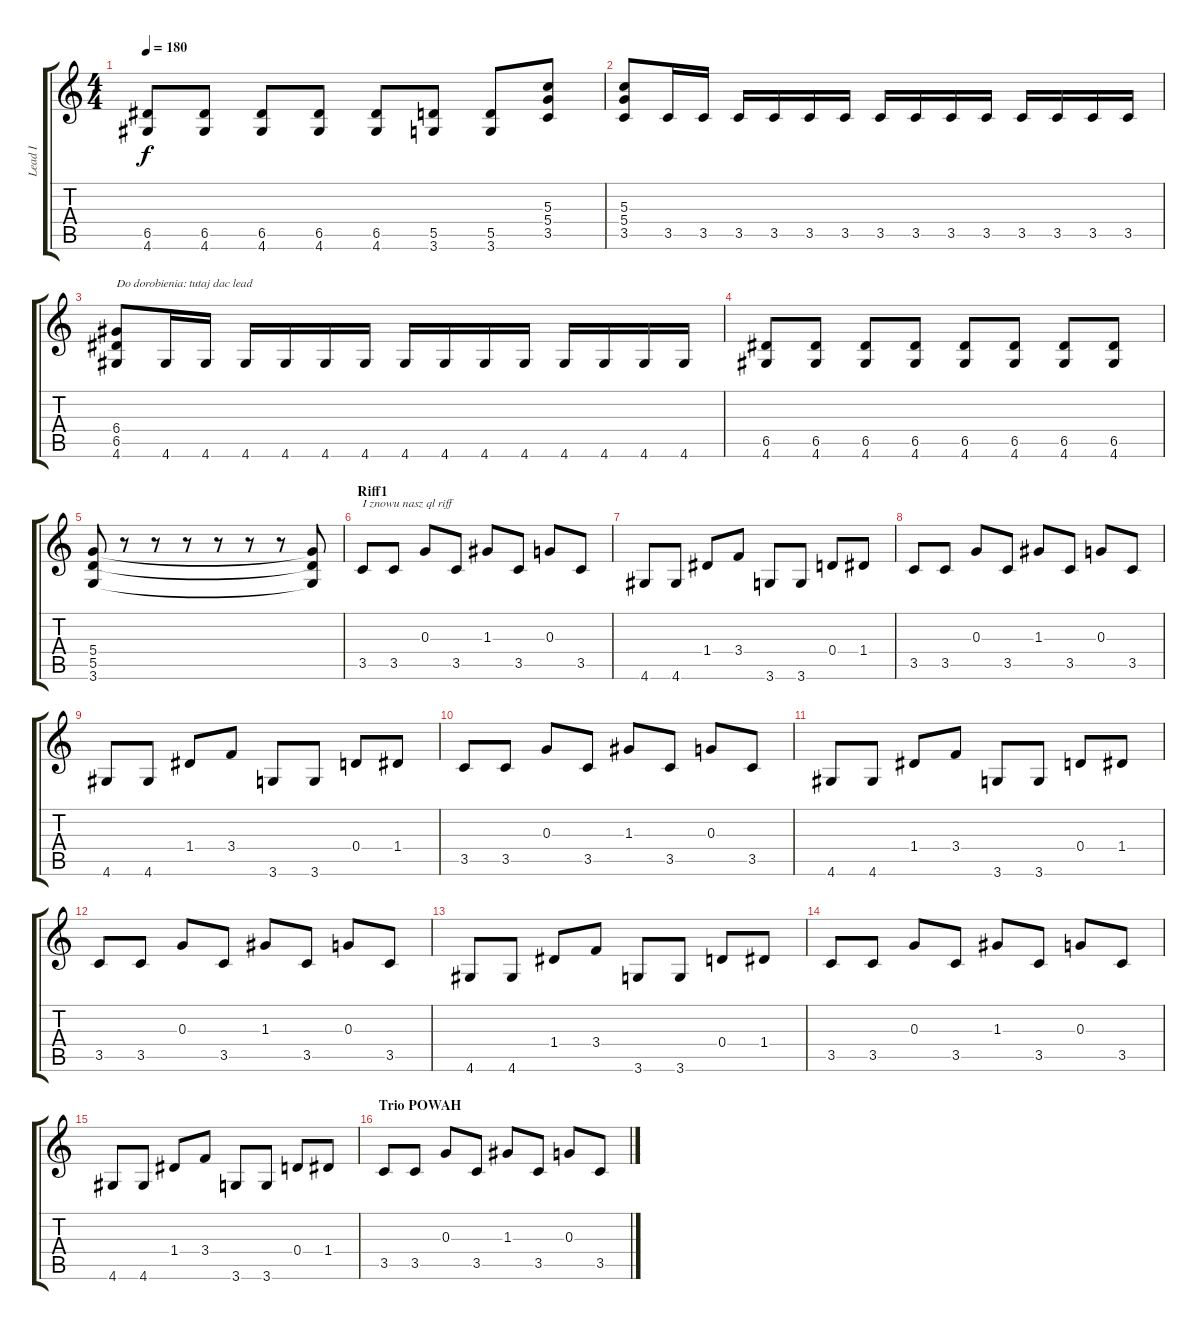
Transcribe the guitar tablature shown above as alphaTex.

\track ("Lead I" "Lead I") {instrument distortionguitar}
\staff {score tabs}
\tuning (E4 B3 G3 D3 A2 E2) {hide}
\ts (4 4)
\tempo 180
\clef g2
\ks c
(6.5 4.6).8{dy f} (6.5 4.6).8 (6.5 4.6).8 (6.5 4.6).8 (6.5 4.6).8 (5.5 3.6).8 (5.5 3.6).8 (5.3 5.4 3.5).8 |
(5.3 5.4 3.5).8 3.5.16 3.5.16 3.5.16 3.5.16 3.5.16 3.5.16 3.5.16 3.5.16 3.5.16 3.5.16 3.5.16 3.5.16 3.5.16 3.5.16 |
(6.4 6.5 4.6).8{txt "Do dorobienia: tutaj dac lead"} 4.6.16 4.6.16 4.6.16 4.6.16 4.6.16 4.6.16 4.6.16 4.6.16 4.6.16 4.6.16 4.6.16 4.6.16 4.6.16 4.6.16 |
(6.5 4.6).8 (6.5 4.6).8 (6.5 4.6).8 (6.5 4.6).8 (6.5 4.6).8 (6.5 4.6).8 (6.5 4.6).8 (6.5 4.6).8 |
(5.4 5.5 3.6).8 r.8 r.8 r.8 r.8 r.8 r.8 (5.4{t} 5.5{t} 3.6{t}).8 |
\section ("" "Riff1")
3.5.8{txt "I znowu nasz ql riff"} 3.5.8 0.3.8 3.5.8 1.3.8 3.5.8 0.3.8 3.5.8 |
4.6.8 4.6.8 1.4.8 3.4.8 3.6.8 3.6.8 0.4.8 1.4.8 |
3.5.8 3.5.8 0.3.8 3.5.8 1.3.8 3.5.8 0.3.8 3.5.8 |
4.6.8 4.6.8 1.4.8 3.4.8 3.6.8 3.6.8 0.4.8 1.4.8 |
3.5.8 3.5.8 0.3.8 3.5.8 1.3.8 3.5.8 0.3.8 3.5.8 |
4.6.8 4.6.8 1.4.8 3.4.8 3.6.8 3.6.8 0.4.8 1.4.8 |
3.5.8 3.5.8 0.3.8 3.5.8 1.3.8 3.5.8 0.3.8 3.5.8 |
4.6.8 4.6.8 1.4.8 3.4.8 3.6.8 3.6.8 0.4.8 1.4.8 |
3.5.8 3.5.8 0.3.8 3.5.8 1.3.8 3.5.8 0.3.8 3.5.8 |
4.6.8 4.6.8 1.4.8 3.4.8 3.6.8 3.6.8 0.4.8 1.4.8 |
\section ("" "Trio POWAH")
3.5.8 3.5.8 0.3.8 3.5.8 1.3.8 3.5.8 0.3.8 3.5.8
